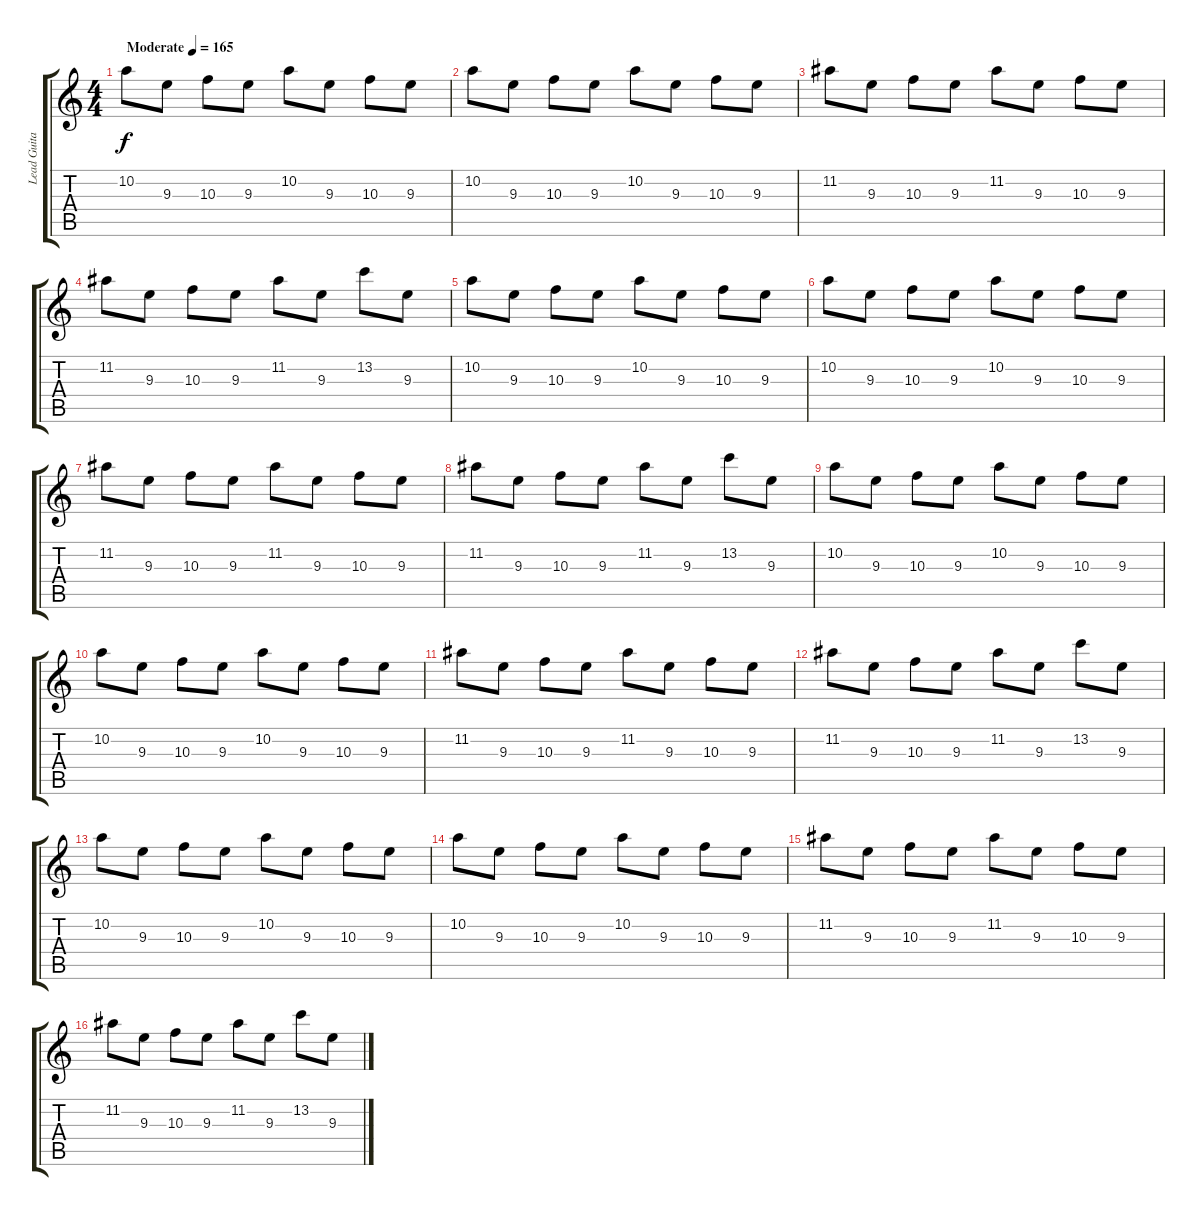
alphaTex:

\track ("Lead Guitar" "Lead Guita") {instrument distortionguitar}
\staff {score tabs}
\tuning (E4 B3 G3 D3 A2 D2) {hide}
\ts (4 4)
\tempo (165 "Moderate")
\clef g2
\ks c
10.2.8{dy f instrument distortionguitar} 9.3.8 10.3.8 9.3.8 10.2.8 9.3.8 10.3.8 9.3.8 |
10.2.8 9.3.8 10.3.8 9.3.8 10.2.8 9.3.8 10.3.8 9.3.8 |
11.2.8 9.3.8 10.3.8 9.3.8 11.2.8 9.3.8 10.3.8 9.3.8 |
11.2.8 9.3.8 10.3.8 9.3.8 11.2.8 9.3.8 13.2.8 9.3.8 |
10.2.8 9.3.8 10.3.8 9.3.8 10.2.8 9.3.8 10.3.8 9.3.8 |
10.2.8 9.3.8 10.3.8 9.3.8 10.2.8 9.3.8 10.3.8 9.3.8 |
11.2.8 9.3.8 10.3.8 9.3.8 11.2.8 9.3.8 10.3.8 9.3.8 |
11.2.8 9.3.8 10.3.8 9.3.8 11.2.8 9.3.8 13.2.8 9.3.8 |
10.2.8 9.3.8 10.3.8 9.3.8 10.2.8 9.3.8 10.3.8 9.3.8 |
10.2.8 9.3.8 10.3.8 9.3.8 10.2.8 9.3.8 10.3.8 9.3.8 |
11.2.8 9.3.8 10.3.8 9.3.8 11.2.8 9.3.8 10.3.8 9.3.8 |
11.2.8 9.3.8 10.3.8 9.3.8 11.2.8 9.3.8 13.2.8 9.3.8 |
10.2.8 9.3.8 10.3.8 9.3.8 10.2.8 9.3.8 10.3.8 9.3.8 |
10.2.8 9.3.8 10.3.8 9.3.8 10.2.8 9.3.8 10.3.8 9.3.8 |
11.2.8 9.3.8 10.3.8 9.3.8 11.2.8 9.3.8 10.3.8 9.3.8 |
11.2.8 9.3.8 10.3.8 9.3.8 11.2.8 9.3.8 13.2.8 9.3.8
